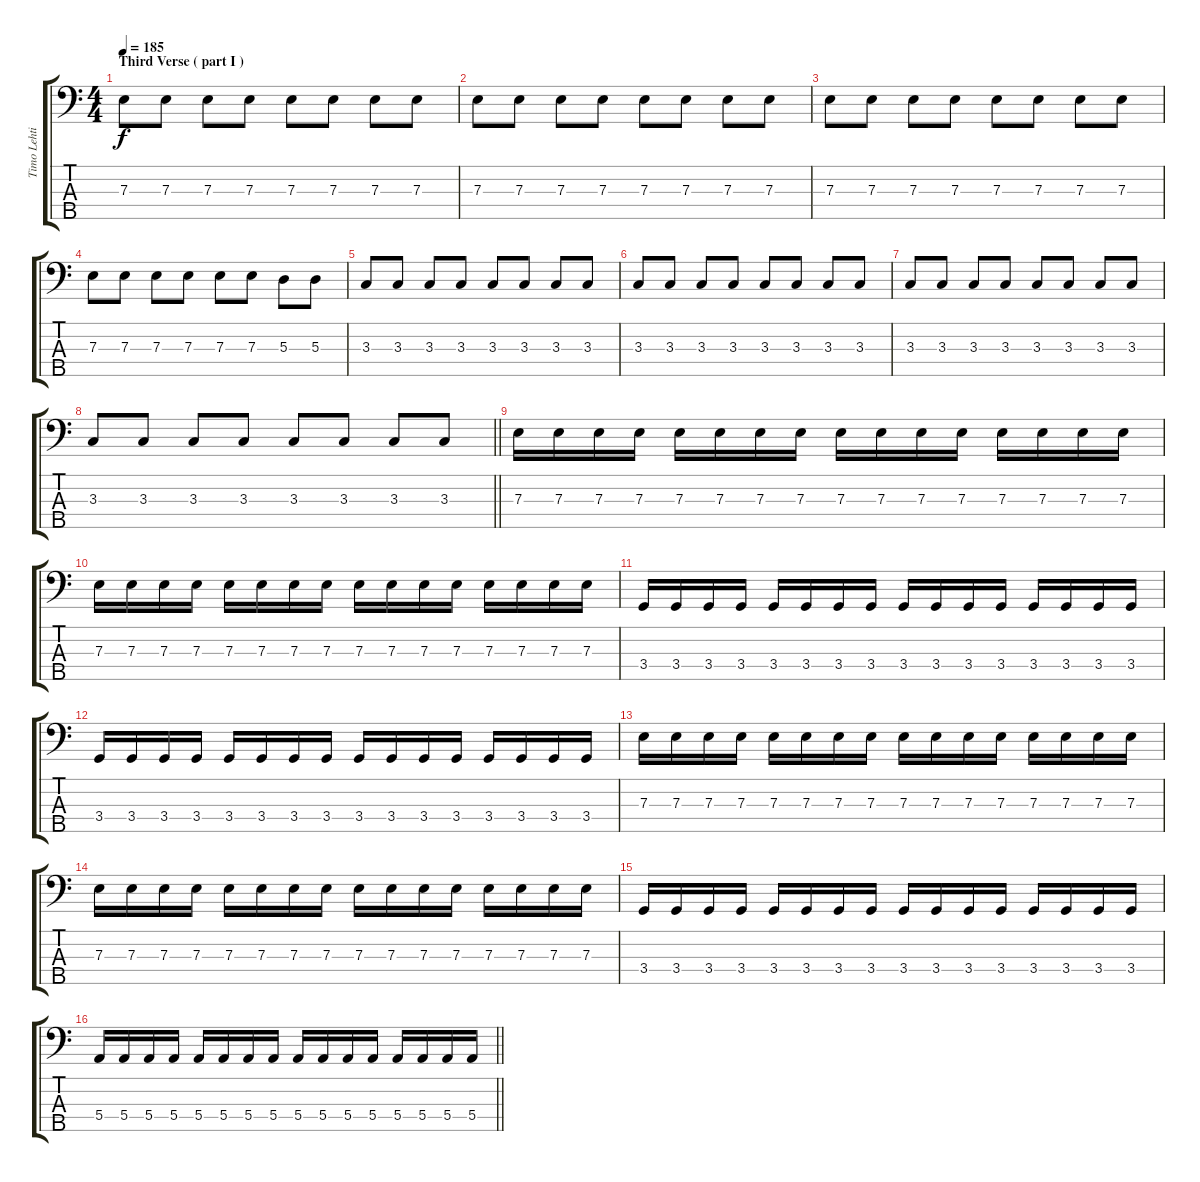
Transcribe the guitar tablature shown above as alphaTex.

\track ("Timo Lehtinen '' Lede ''" "Timo Lehti") {instrument electricbasspick}
\staff {score tabs}
\tuning (G2 D2 A1 E1 B0) {hide}
\ts (4 4)
\section ("" "Third Verse ( part I )")
\tempo 185
\clef f4
\ks c
7.3.8{dy f} 7.3.8 7.3.8 7.3.8 7.3.8 7.3.8 7.3.8 7.3.8 |
7.3.8 7.3.8 7.3.8 7.3.8 7.3.8 7.3.8 7.3.8 7.3.8 |
7.3.8 7.3.8 7.3.8 7.3.8 7.3.8 7.3.8 7.3.8 7.3.8 |
7.3.8 7.3.8 7.3.8 7.3.8 7.3.8 7.3.8 5.3.8 5.3.8 |
3.3.8 3.3.8 3.3.8 3.3.8 3.3.8 3.3.8 3.3.8 3.3.8 |
3.3.8 3.3.8 3.3.8 3.3.8 3.3.8 3.3.8 3.3.8 3.3.8 |
3.3.8 3.3.8 3.3.8 3.3.8 3.3.8 3.3.8 3.3.8 3.3.8 |
\barLineRight lightlight
3.3.8 3.3.8 3.3.8 3.3.8 3.3.8 3.3.8 3.3.8 3.3.8 |
7.3.16 7.3.16 7.3.16 7.3.16 7.3.16 7.3.16 7.3.16 7.3.16 7.3.16 7.3.16 7.3.16 7.3.16 7.3.16 7.3.16 7.3.16 7.3.16 |
7.3.16 7.3.16 7.3.16 7.3.16 7.3.16 7.3.16 7.3.16 7.3.16 7.3.16 7.3.16 7.3.16 7.3.16 7.3.16 7.3.16 7.3.16 7.3.16 |
3.4.16 3.4.16 3.4.16 3.4.16 3.4.16 3.4.16 3.4.16 3.4.16 3.4.16 3.4.16 3.4.16 3.4.16 3.4.16 3.4.16 3.4.16 3.4.16 |
3.4.16 3.4.16 3.4.16 3.4.16 3.4.16 3.4.16 3.4.16 3.4.16 3.4.16 3.4.16 3.4.16 3.4.16 3.4.16 3.4.16 3.4.16 3.4.16 |
7.3.16 7.3.16 7.3.16 7.3.16 7.3.16 7.3.16 7.3.16 7.3.16 7.3.16 7.3.16 7.3.16 7.3.16 7.3.16 7.3.16 7.3.16 7.3.16 |
7.3.16 7.3.16 7.3.16 7.3.16 7.3.16 7.3.16 7.3.16 7.3.16 7.3.16 7.3.16 7.3.16 7.3.16 7.3.16 7.3.16 7.3.16 7.3.16 |
3.4.16 3.4.16 3.4.16 3.4.16 3.4.16 3.4.16 3.4.16 3.4.16 3.4.16 3.4.16 3.4.16 3.4.16 3.4.16 3.4.16 3.4.16 3.4.16 |
\barLineRight lightlight
5.4.16 5.4.16 5.4.16 5.4.16 5.4.16 5.4.16 5.4.16 5.4.16 5.4.16 5.4.16 5.4.16 5.4.16 5.4.16 5.4.16 5.4.16 5.4.16
